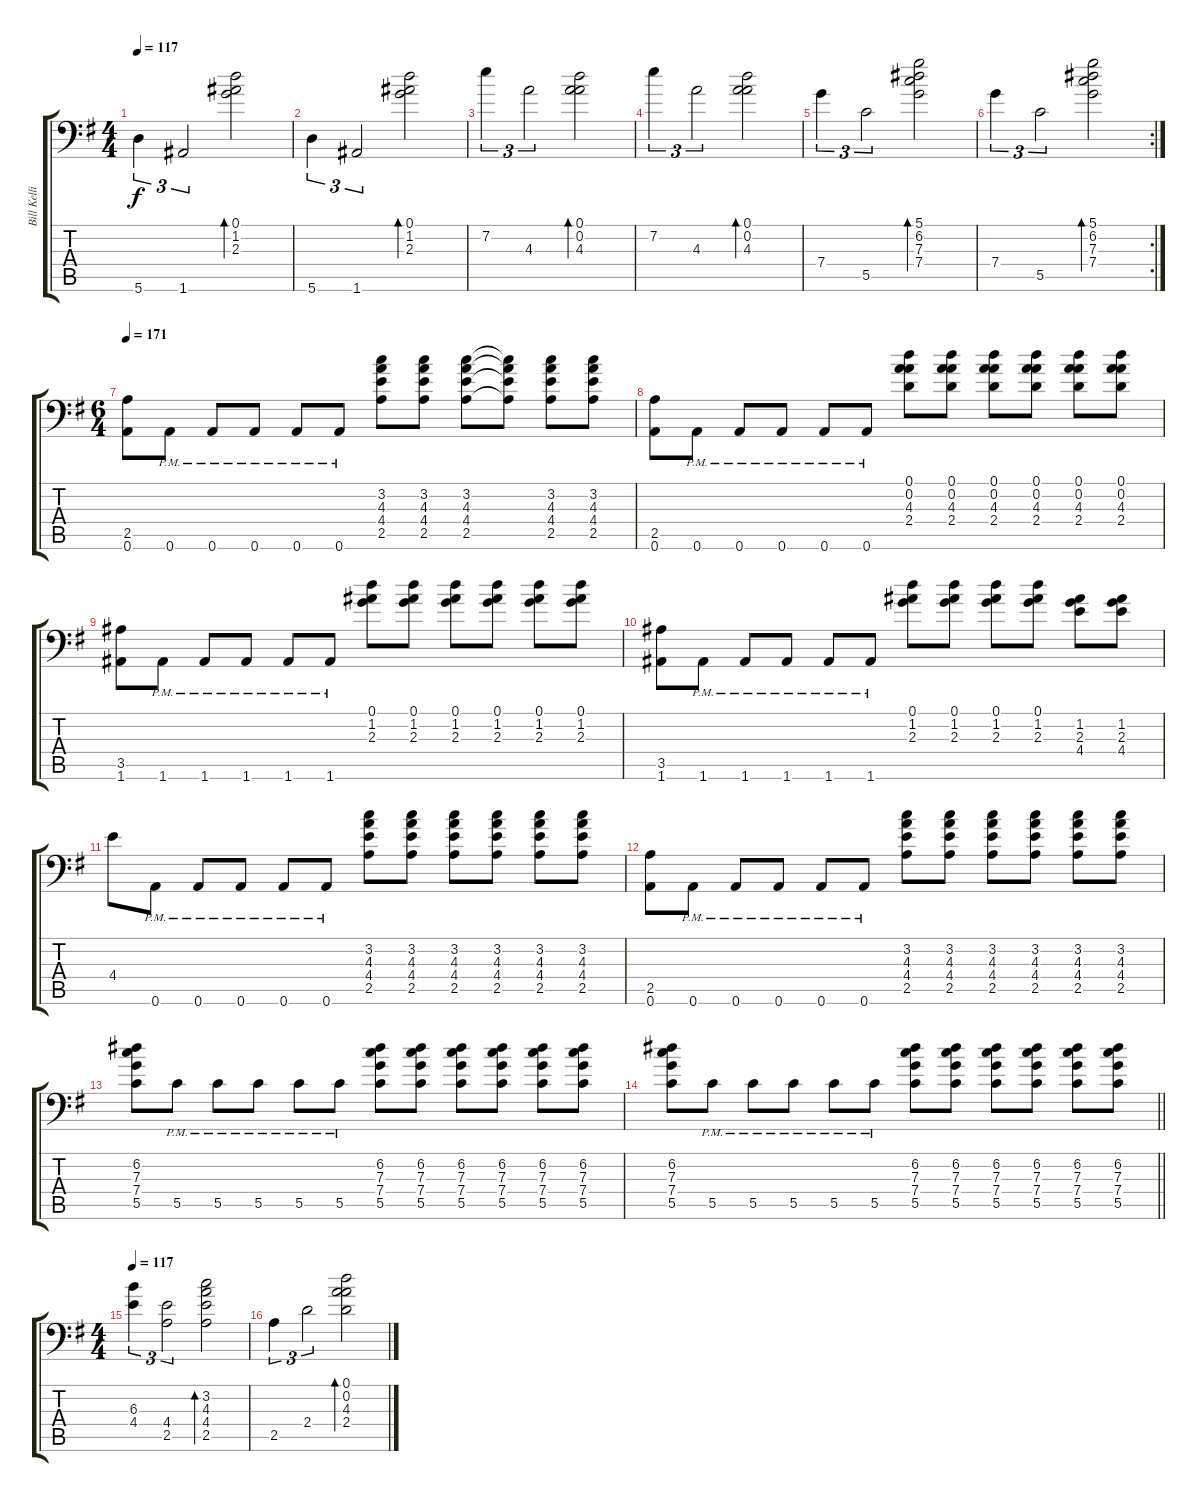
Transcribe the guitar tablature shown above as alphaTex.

\track ("Bill Kelliher" "Bill Kelli") {instrument overdrivenguitar}
\staff {score tabs}
\tuning (D4 A3 F3 C3 G2 A1) {hide}
\ts (4 4)
\tempo 117
\clef f4
\ks g
5.6.4{tu (3 2) dy f} 1.6.2{tu (3 2)} (0.1 1.2 2.3).2{bd 30} |
5.6.4{tu (3 2)} 1.6.2{tu (3 2)} (0.1 1.2 2.3).2{bd 30} |
7.2.4{tu (3 2)} 4.3.2{tu (3 2)} (0.1 0.2 4.3).2{bd 30} |
7.2.4{tu (3 2)} 4.3.2{tu (3 2)} (0.1 0.2 4.3).2{bd 30} |
7.4.4{tu (3 2)} 5.5.2{tu (3 2)} (5.1 6.2 7.3 7.4).2{bd 30} |
\rc 2
7.4.4{tu (3 2)} 5.5.2{tu (3 2)} (5.1 6.2 7.3 7.4).2{bd 30} |
\ts (6 4)
\tempo 171
(2.5 0.6).8 0.6{pm}.8 0.6{pm}.8 0.6{pm}.8 0.6{pm}.8 0.6{pm}.8 (3.2 4.3 4.4 2.5).8 (3.2 4.3 4.4 2.5).8 (3.2 4.3 4.4 2.5).8 (3.2{t} 4.3{t} 4.4{t} 2.5{t}).8 (3.2 4.3 4.4 2.5).8 (3.2 4.3 4.4 2.5).8 |
(2.5 0.6).8 0.6{pm}.8 0.6{pm}.8 0.6{pm}.8 0.6{pm}.8 0.6{pm}.8 (0.1 0.2 4.3 2.4).8 (0.1 0.2 4.3 2.4).8 (0.1 0.2 4.3 2.4).8 (0.1 0.2 4.3 2.4).8 (0.1 0.2 4.3 2.4).8 (0.1 0.2 4.3 2.4).8 |
(3.5 1.6).8 1.6{pm}.8 1.6{pm}.8 1.6{pm}.8 1.6{pm}.8 1.6{pm}.8 (0.1 1.2 2.3).8 (0.1 1.2 2.3).8 (0.1 1.2 2.3).8 (0.1 1.2 2.3).8 (0.1 1.2 2.3).8 (0.1 1.2 2.3).8 |
(3.5 1.6).8 1.6{pm}.8 1.6{pm}.8 1.6{pm}.8 1.6{pm}.8 1.6{pm}.8 (0.1 1.2 2.3).8 (0.1 1.2 2.3).8 (0.1 1.2 2.3).8 (0.1 1.2 2.3).8 (1.2 2.3 4.4).8 (1.2 2.3 4.4).8 |
4.4.8 0.6{pm}.8 0.6{pm}.8 0.6{pm}.8 0.6{pm}.8 0.6{pm}.8 (3.2 4.3 4.4 2.5).8 (3.2 4.3 4.4 2.5).8 (3.2 4.3 4.4 2.5).8 (3.2 4.3 4.4 2.5).8 (3.2 4.3 4.4 2.5).8 (3.2 4.3 4.4 2.5).8 |
(2.5 0.6).8 0.6{pm}.8 0.6{pm}.8 0.6{pm}.8 0.6{pm}.8 0.6{pm}.8 (3.2 4.3 4.4 2.5).8 (3.2 4.3 4.4 2.5).8 (3.2 4.3 4.4 2.5).8 (3.2 4.3 4.4 2.5).8 (3.2 4.3 4.4 2.5).8 (3.2 4.3 4.4 2.5).8 |
(6.2 7.3 7.4 5.5).8 5.5{pm}.8 5.5{pm}.8 5.5{pm}.8 5.5{pm}.8 5.5{pm}.8 (6.2 7.3 7.4 5.5).8 (6.2 7.3 7.4 5.5).8 (6.2 7.3 7.4 5.5).8 (6.2 7.3 7.4 5.5).8 (6.2 7.3 7.4 5.5).8 (6.2 7.3 7.4 5.5).8 |
\barLineRight lightlight
(6.2 7.3 7.4 5.5).8 5.5{pm}.8 5.5{pm}.8 5.5{pm}.8 5.5{pm}.8 5.5{pm}.8 (6.2 7.3 7.4 5.5).8 (6.2 7.3 7.4 5.5).8 (6.2 7.3 7.4 5.5).8 (6.2 7.3 7.4 5.5).8 (6.2 7.3 7.4 5.5).8 (6.2 7.3 7.4 5.5).8 |
\ts (4 4)
\tempo 117
(6.3 4.4).4{tu (3 2)} (4.4 2.5).2{tu (3 2)} (3.2 4.3 4.4 2.5).2{bd 30} |
2.5.4{tu (3 2)} 2.4.2{tu (3 2)} (0.1 0.2 4.3 2.4).2{bd 30}
